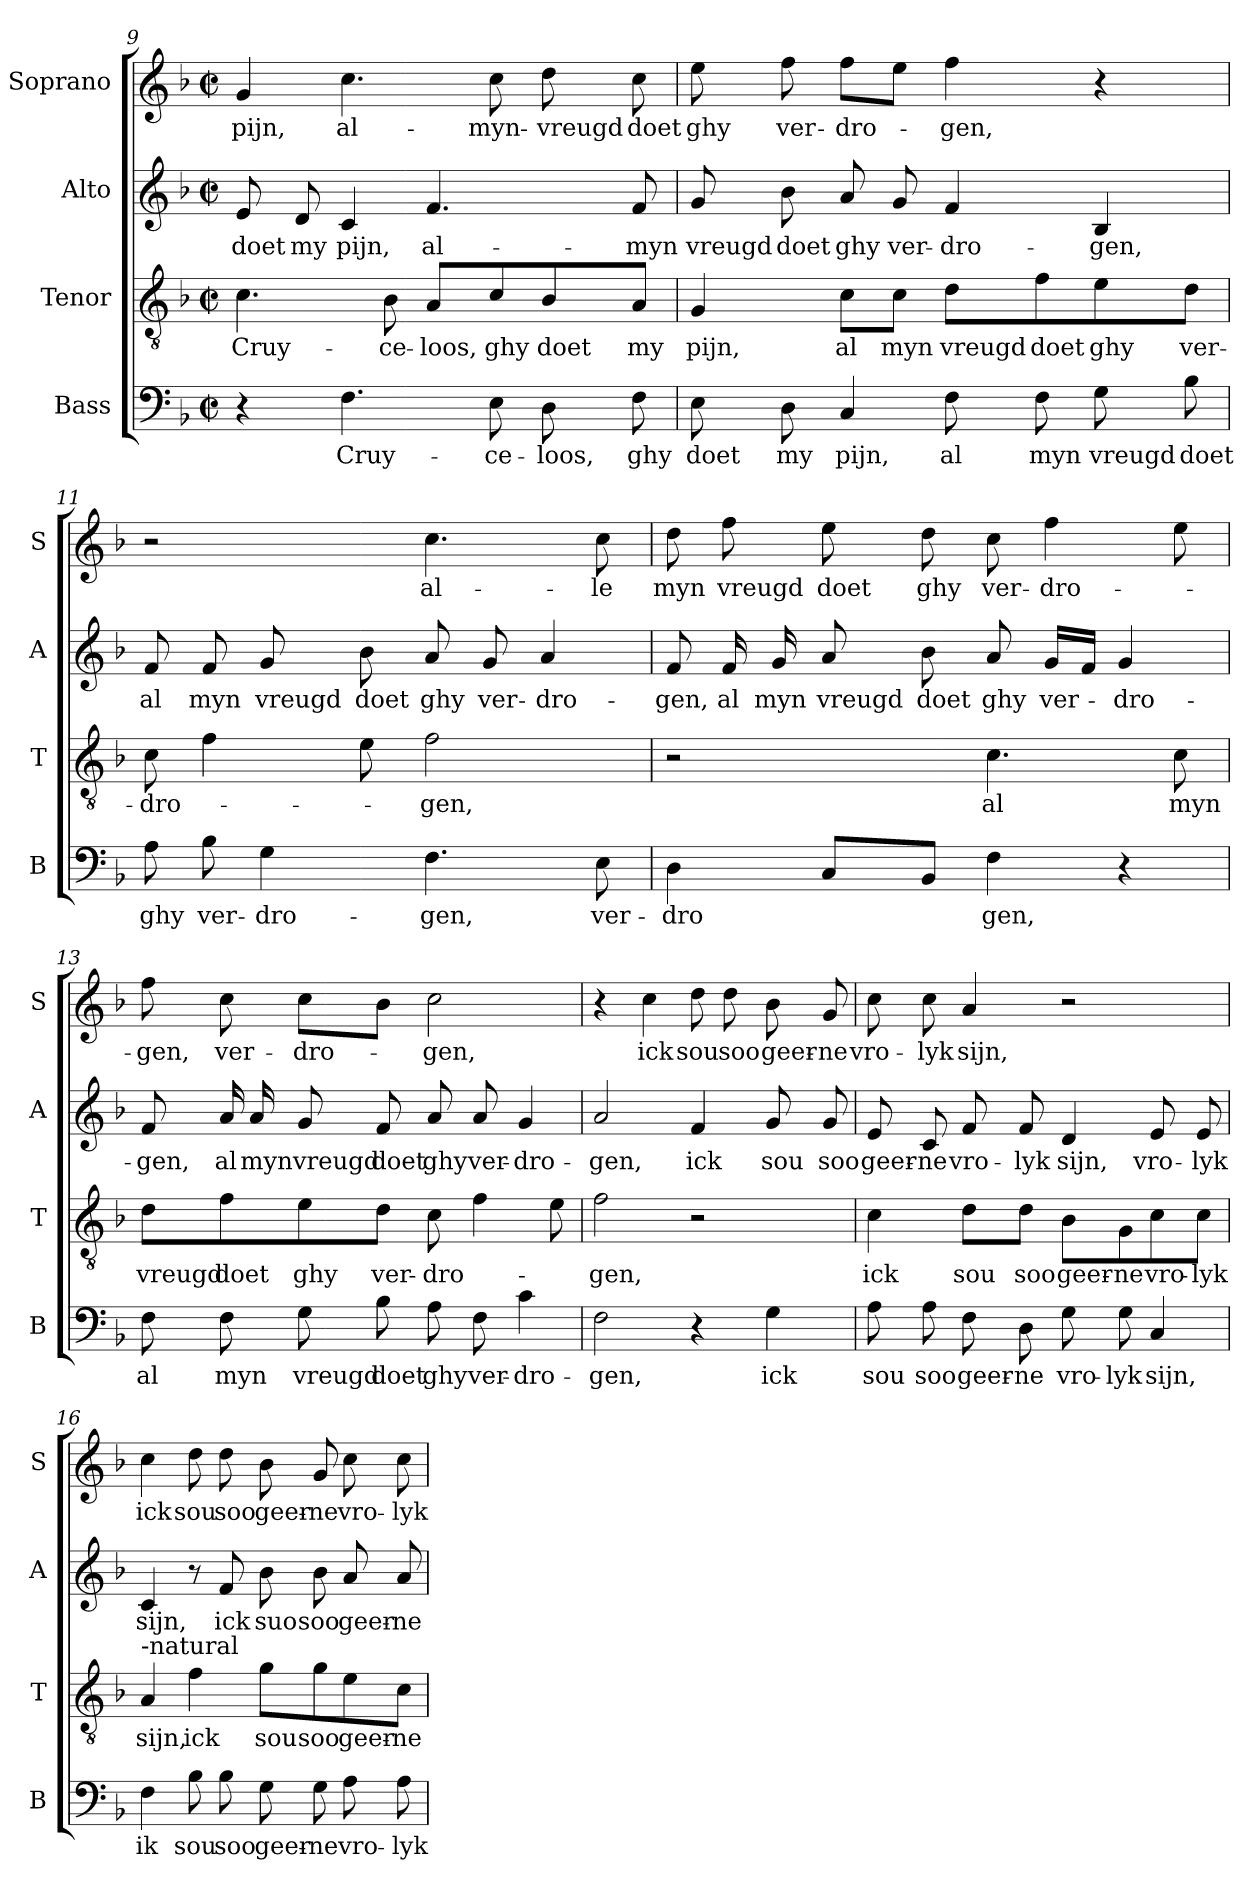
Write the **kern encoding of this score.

**kern	**text	**kern	**text	**kern	**text	**kern	**text
*part4	*part4	*part3	*part3	*part2	*part2	*part1	*part1
*staff4	*staff4	*staff3	*staff3	*staff2	*staff2	*staff1	*staff1
*I"Bass	*	*I"Tenor	*	*I"Alto	*	*I"Soprano	*
*I'B	*	*I'T	*	*I'A	*	*I'S	*
!!LO:LB:g=z
*clefF4	*	*clefGv2	*	*clefG2	*	*clefG2	*
*k[b-]	*	*k[b-]	*	*k[b-]	*	*k[b-]	*
*F:	*	*F:	*	*F:	*	*F:	*
*M2/2	*	*M2/2	*	*M2/2	*	*M2/2	*
*met(c|)	*	*met(c|)	*	*met(c|)	*	*met(c|)	*
=9	=9	=9	=9	=9	=9	=9	=9
4r	.	4.c\	Cruy-	8e/	doet	4g/	pijn,
.	.	.	.	8d/	my	.	.
4.F\	Cruy-	.	.	4c/	pijn,	4.cc\	al-
.	.	8B-\	-ce-	.	.	.	.
.	.	8A/L	-loos,	4.f/	al-	.	.
8E\	-ce-	8c/	ghy	.	.	8cc\	-myn-
8D\	-loos,	8B-/	doet	.	.	8dd\	-vreugd
8F\	ghy	8A/J	my	8f/	-myn	8cc\	doet
=10	=10	=10	=10	=10	=10	=10	=10
8E\	doet	4G/	pijn,	8g/	vreugd	8ee\	ghy
8D\	my	.	.	8b-\	doet	8ff\	ver-
4C/	pijn,	8c\L	al	8a/	ghy	8ff\L	-dro-
.	.	8c\J	myn	8g/	ver-	8ee\J	.
8F\	al	8d\L	vreugd	4f/	-dro-	4ff\	-gen,
8F\	myn	8f\	doet	.	.	.	.
8G\	vreugd	8e\	ghy	4B-/	-gen,	4r	.
8B-\	doet	8d\J	ver-	.	.	.	.
=11	=11	=11	=11	=11	=11	=11	=11
8A\	ghy	8c\	-dro-	8f/	al	2r	.
8B-\	ver-	4f\	.	8f/	myn	.	.
4G\	-dro-	.	.	8g/	vreugd	.	.
.	.	8e\	.	8b-\	doet	.	.
4.F\	-gen,	2f\	-gen,	8a/	ghy	4.cc\	al-
.	.	.	.	8g/	ver-	.	.
.	.	.	.	4a/	-dro-	.	.
8E\	ver-	.	.	.	.	8cc\	-le
!!LO:PB:g=z
=12	=12	=12	=12	=12	=12	=12	=12
4D\	-dro	2r	.	8f/	-gen,	8dd\	myn
.	.	.	.	16f/	al	8ff\	vreugd
.	.	.	.	16g/	myn	.	.
8C/L	.	.	.	8a/	vreugd	8ee\	doet
8BB-/J	.	.	.	8b-\	doet	8dd\	ghy
4F\	gen,	4.c\	al	8a/	ghy	8cc\	ver-
.	.	.	.	16g/LL	ver-	4ff\	-dro-
.	.	.	.	16f/JJ	.	.	.
4r	.	.	.	4g/	-dro-	.	.
.	.	8c\	myn	.	.	8ee\	.
=13	=13	=13	=13	=13	=13	=13	=13
8F\	al	8d\L	vreugd	8f/	-gen,	8ff\	-gen,
8F\	myn	8f\	doet	16a/	al	8cc\	ver-
.	.	.	.	16a/	myn	.	.
8G\	vreugd	8e\	ghy	8g/	vreugd	8cc\L	-dro-
8B-\	doet	8d\J	ver-	8f/	doet	8b-\J	.
8A\	ghy	8c\	-dro-	8a/	ghy	2cc\	-gen,
8F\	ver-	4f\	.	8a/	ver-	.	.
4c\	-dro-	.	.	4g/	-dro-	.	.
.	.	8e\	.	.	.	.	.
=14	=14	=14	=14	=14	=14	=14	=14
2F\	-gen,	2f\	-gen,	2a/	-gen,	4r	.
.	.	.	.	.	.	4cc\	ick
4r	.	2r	.	4f/	ick	8dd\	sou
.	.	.	.	.	.	8dd\	soo
4G\	ick	.	.	8g/	sou	8b-\	geer-
.	.	.	.	8g/	soo	8g/	-ne
!!LO:LB:g=z
=15	=15	=15	=15	=15	=15	=15	=15
8A\	sou	4c\	ick	8e/	geer-	8cc\	vro-
8A\	soo	.	.	8c/	-ne	8cc\	-lyk
8F\	geer-	8d\L	sou	8f/	vro-	4a/	sijn,
8D\	-ne	8d\J	soo	8f/	-lyk	.	.
8G\	vro-	8B-\L	geer-	4d/	sijn,	2r	.
8G\	-lyk	8G\	-ne	.	.	.	.
4C/	sijn,	8c\	vro-	8e/	vro-	.	.
.	.	8c\J	-lyk	8e/	-lyk	.	.
=16	=16	=16	=16	=16	=16	=16	=16
!	!	!LO:TX:a:t=-natural	!	!	!	!	!
4F\	ik	4A/	sijn,	4c/	sijn,	4cc\	ick
8B-\	sou	4f\	ick	8r	.	8dd\	sou
8B-\	soo	.	.	8f/	ick	8dd\	soo
8G\	geer-	8g\L	sou	8b-\	suo	8b-\	geer-
8G\	-ne	8g\	soo	8b-\	soo	8g/	-ne
8A\	vro-	8e\	geer-	8a/	geer-	8cc\	vro-
8A\	-lyk	8c\J	-ne	8a/	-ne	8cc\	-lyk
=	=	=	=	=	=	=	=
*-	*-	*-	*-	*-	*-	*-	*-
